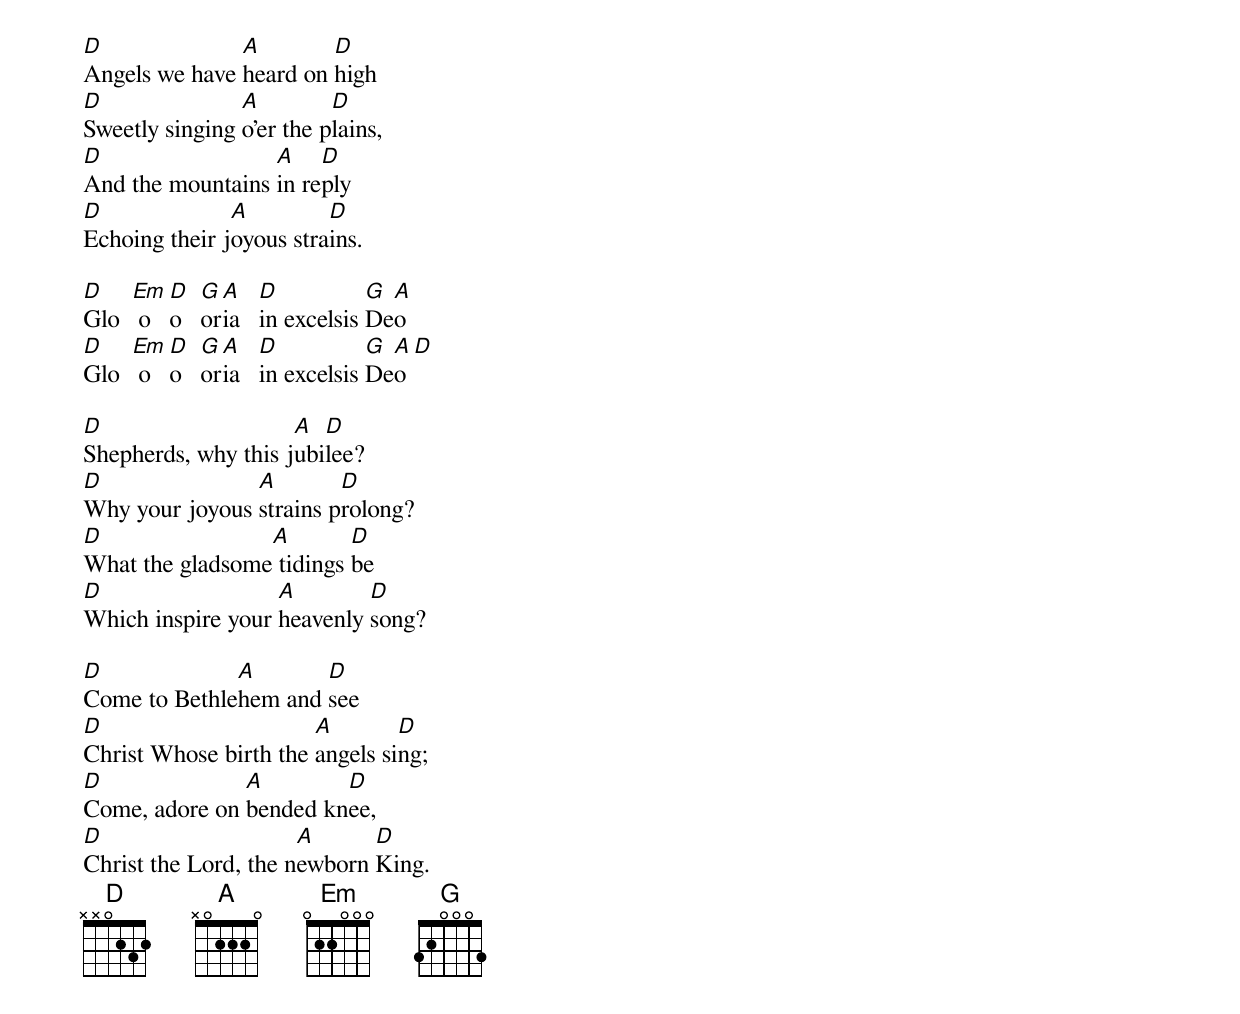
D              A        D
Angels we have heard on high
D               A         D
Sweetly singing o'er the plains,
D                 A    D
And the mountains in reply
D              A         D
Echoing their joyous strains.

D    Em   D   G A    D           G A
Glo   o   o   oria   in excelsis Deo
D    Em   D   G A    D           G A D
Glo   o   o   oria   in excelsis Deo

D                    A  D
Shepherds, why this jubilee?
D               A        D
Why your joyous strains prolong?
D                A        D
What the gladsome tidings be
D                  A        D
Which inspire your heavenly song?

D             A       D
Come to Bethlehem and see
D                      A        D
Christ Whose birth the angels sing;
D              A        D
Come, adore on bended knee,
D                     A      D
Christ the Lord, the newborn King.
